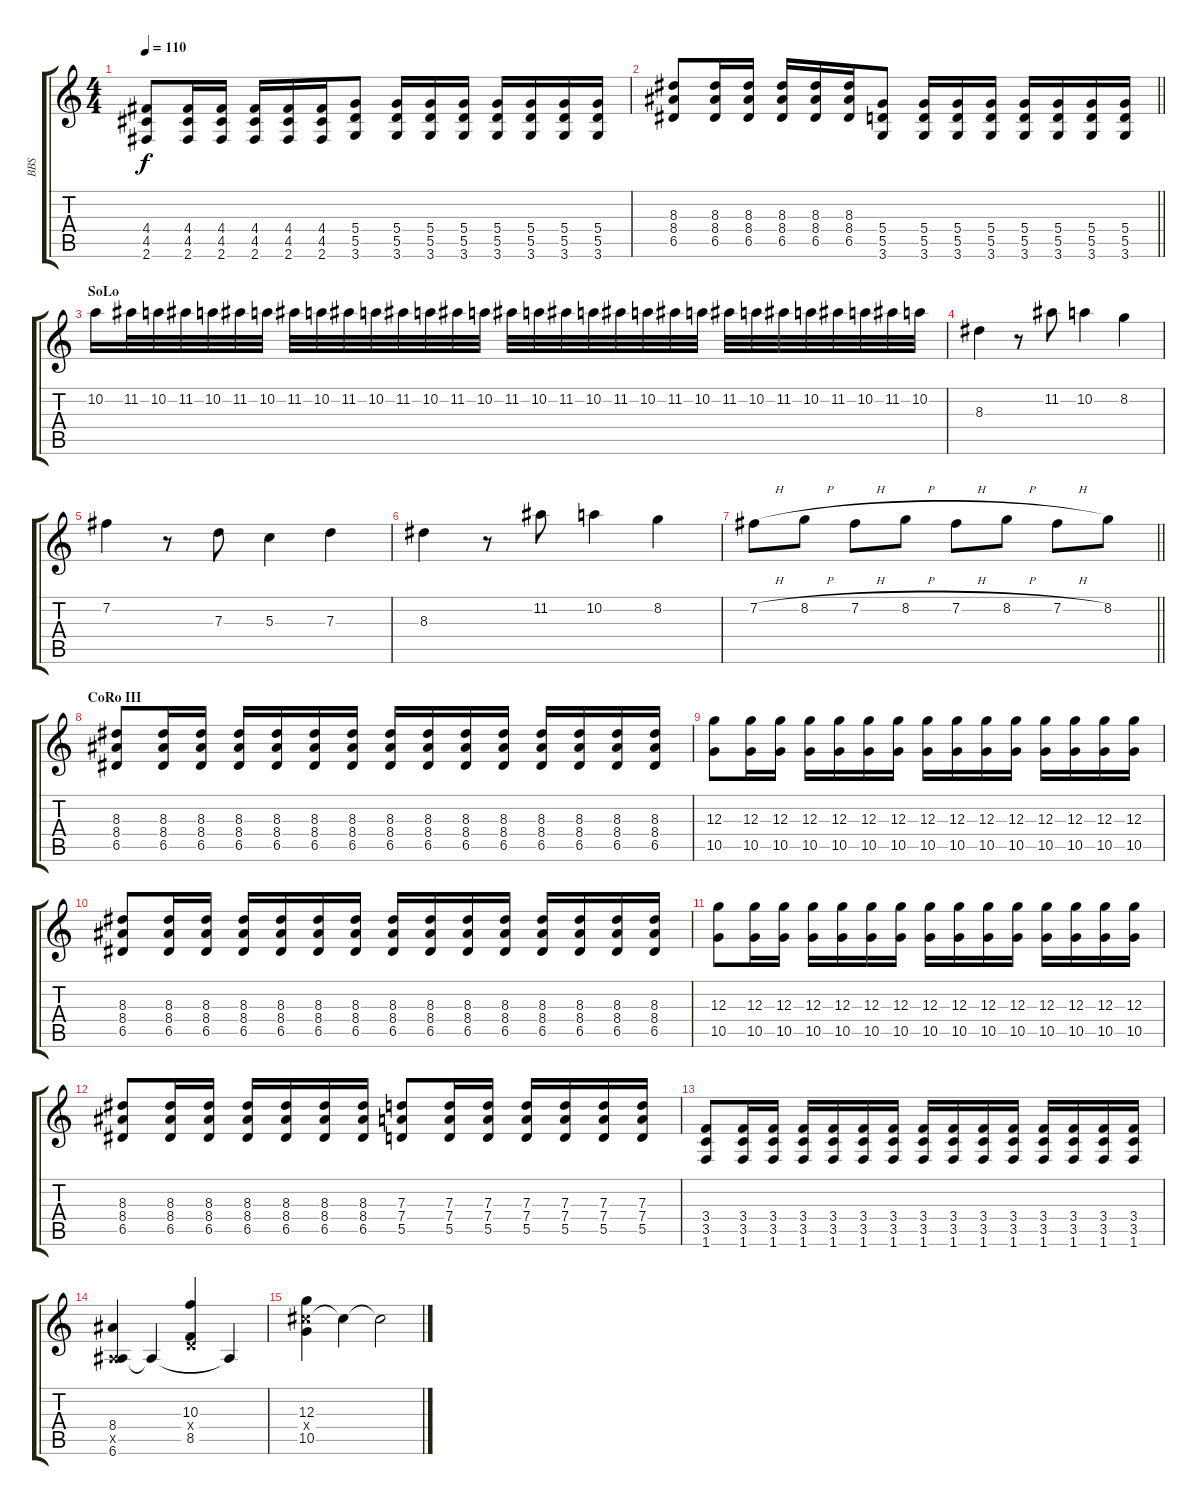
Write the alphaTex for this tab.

\track ("BBS" "BBS") {instrument overdrivenguitar}
\staff {score tabs}
\tuning (E4 B3 G3 D3 A2 E2) {hide}
\ts (4 4)
\tempo 110
\clef g2
\ks c
(4.4 4.5 2.6).8{dy f} (4.4 4.5 2.6).16 (4.4 4.5 2.6).16 (4.4 4.5 2.6).16 (4.4 4.5 2.6).16 (4.4 4.5 2.6).16 (5.4 5.5 3.6).8 (5.4 5.5 3.6).16 (5.4 5.5 3.6).16 (5.4 5.5 3.6).16 (5.4 5.5 3.6).16 (5.4 5.5 3.6).16 (5.4 5.5 3.6).16 (5.4 5.5 3.6).16 |
\barLineRight lightlight
(8.3 8.4 6.5).8 (8.3 8.4 6.5).16 (8.3 8.4 6.5).16 (8.3 8.4 6.5).16 (8.3 8.4 6.5).16 (8.3 8.4 6.5).16 (5.4 5.5 3.6).8 (5.4 5.5 3.6).16 (5.4 5.5 3.6).16 (5.4 5.5 3.6).16 (5.4 5.5 3.6).16 (5.4 5.5 3.6).16 (5.4 5.5 3.6).16 (5.4 5.5 3.6).16 |
\section ("" "SoLo")
10.2.16 11.2.32 10.2.32 11.2.32 10.2.32 11.2.32 10.2.32 11.2.32 10.2.32 11.2.32 10.2.32 11.2.32 10.2.32 11.2.32 10.2.32 11.2.32 10.2.32 11.2.32 10.2.32 11.2.32 10.2.32 11.2.32 10.2.32 11.2.32 10.2.32 11.2.32 10.2.32 11.2.32 10.2.32 11.2.32 10.2.32 |
8.3.4 r.8 11.2.8 10.2.4 8.2.4 |
7.2.4 r.8 7.3.8 5.3.4 7.3.4 |
8.3.4 r.8 11.2.8 10.2.4 8.2.4 |
\barLineRight lightlight
7.2{h}.8 8.2{h}.8 7.2{h}.8 8.2{h}.8 7.2{h}.8 8.2{h}.8 7.2{h}.8 8.2.8 |
\section ("" "CoRo III")
(8.3 8.4 6.5).8 (8.3 8.4 6.5).16 (8.3 8.4 6.5).16 (8.3 8.4 6.5).16 (8.3 8.4 6.5).16 (8.3 8.4 6.5).16 (8.3 8.4 6.5).16 (8.3 8.4 6.5).16 (8.3 8.4 6.5).16 (8.3 8.4 6.5).16 (8.3 8.4 6.5).16 (8.3 8.4 6.5).16 (8.3 8.4 6.5).16 (8.3 8.4 6.5).16 (8.3 8.4 6.5).16 |
(12.3 10.5).8 (12.3 10.5).16 (12.3 10.5).16 (12.3 10.5).16 (12.3 10.5).16 (12.3 10.5).16 (12.3 10.5).16 (12.3 10.5).16 (12.3 10.5).16 (12.3 10.5).16 (12.3 10.5).16 (12.3 10.5).16 (12.3 10.5).16 (12.3 10.5).16 (12.3 10.5).16 |
(8.3 8.4 6.5).8 (8.3 8.4 6.5).16 (8.3 8.4 6.5).16 (8.3 8.4 6.5).16 (8.3 8.4 6.5).16 (8.3 8.4 6.5).16 (8.3 8.4 6.5).16 (8.3 8.4 6.5).16 (8.3 8.4 6.5).16 (8.3 8.4 6.5).16 (8.3 8.4 6.5).16 (8.3 8.4 6.5).16 (8.3 8.4 6.5).16 (8.3 8.4 6.5).16 (8.3 8.4 6.5).16 |
(12.3 10.5).8 (12.3 10.5).16 (12.3 10.5).16 (12.3 10.5).16 (12.3 10.5).16 (12.3 10.5).16 (12.3 10.5).16 (12.3 10.5).16 (12.3 10.5).16 (12.3 10.5).16 (12.3 10.5).16 (12.3 10.5).16 (12.3 10.5).16 (12.3 10.5).16 (12.3 10.5).16 |
(8.3 8.4 6.5).8 (8.3 8.4 6.5).16 (8.3 8.4 6.5).16 (8.3 8.4 6.5).16 (8.3 8.4 6.5).16 (8.3 8.4 6.5).16 (8.3 8.4 6.5).16 (7.3 7.4 5.5).8 (7.3 7.4 5.5).16 (7.3 7.4 5.5).16 (7.3 7.4 5.5).16 (7.3 7.4 5.5).16 (7.3 7.4 5.5).16 (7.3 7.4 5.5).16 |
(3.4 3.5 1.6).8 (3.4 3.5 1.6).16 (3.4 3.5 1.6).16 (3.4 3.5 1.6).16 (3.4 3.5 1.6).16 (3.4 3.5 1.6).16 (3.4 3.5 1.6).16 (3.4 3.5 1.6).16 (3.4 3.5 1.6).16 (3.4 3.5 1.6).16 (3.4 3.5 1.6).16 (3.4 3.5 1.6).16 (3.4 3.5 1.6).16 (3.4 3.5 1.6).16 (3.4 3.5 1.6).16 |
(8.4 0.5{x} 6.6).4 6.6{t}.4 (10.3 0.4{x} 8.5).4 6.6{t}.4 |
(12.3 11.4{x} 10.5).4 11.4{t}.4 11.4{t}.2
